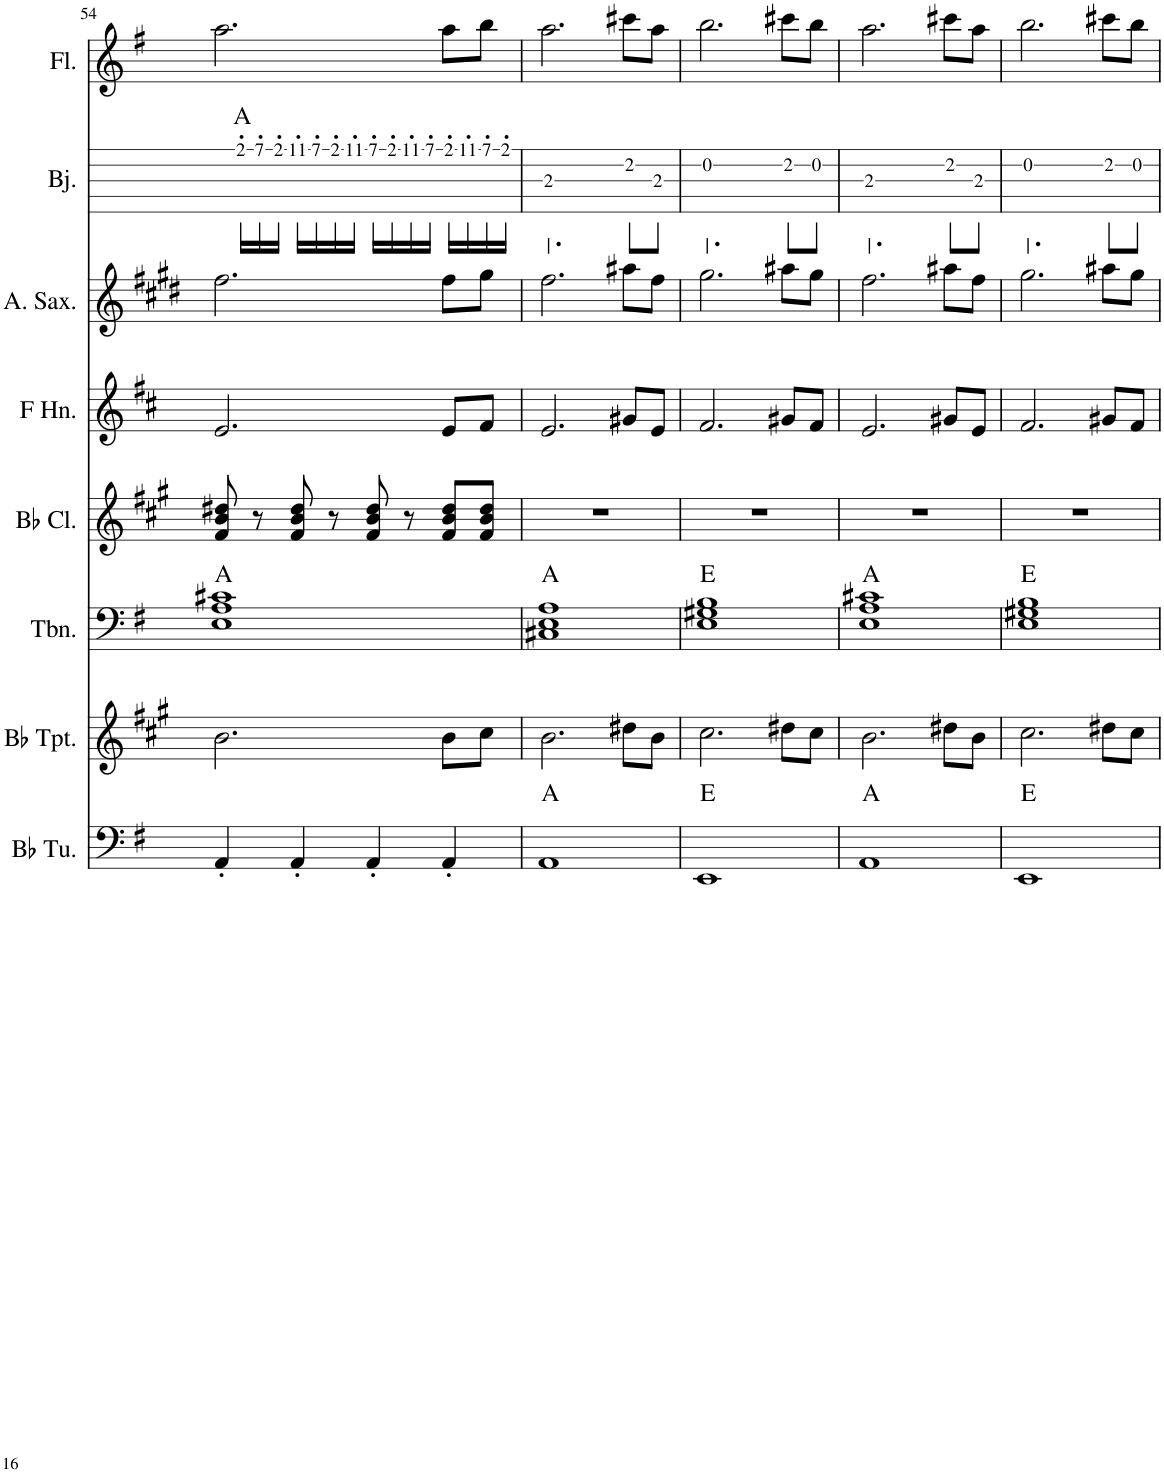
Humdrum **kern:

**kern	**harte	**kern	**kern	**harte	**kern	**kern	**kern	**kern	**harte	**kern
*part8	*part8	*part7	*part6	*part6	*part5	*part4	*part3	*part2	*part2	*part1
*staff8	*	*staff7	*staff6	*	*staff5	*staff4	*staff3	*staff2	*	*staff1
*I"Bb Tuba	*	*I"Bb Trumpet	*I"Trombone	*	*I"Bb Clarinet	*I"Horn in F	*I"Alto Saxophone	*I"Banjo	*	*I"Flute
*I'Bb Tu.	*	*I'Bb Tpt.	*I'Tbn.	*	*I'Bb Cl.	*	*I'A. Sax.	*I'Bj.	*	*I'Fl.
!!LO:PB:g=z
*clefF4	*	*clefG2	*clefF4	*	*clefG2	*clefG2	*clefG2	*	*	*clefG2
*	*	*Trd1c2	*	*	*Trd1c2	*Trd4c7	*Trd5c9	*Trd7c12	*	*
*k[f#]	*	*k[f#c#g#]	*k[f#]	*	*k[f#c#g#]	*k[f#c#]	*k[f#c#g#d#]	*k[f#]	*	*k[f#]
*M4/4	*	*M4/4	*M4/4	*	*M4/4	*M4/4	*M4/4	*M4/4	*	*M4/4
=54	=54	=54	=54	=54	=54	=54	=54	=54	=54	=54
4AA'/	.	2.b\	1E 1A 1c#X	A:maj	8f#/ 8b/ 8dd#X/	2.e/	2.ff#\	16r	.	2.aa\
.	.	.	.	.	.	.	.	16e'\LL	A:maj	.
.	.	.	.	.	8r	.	.	16a'\	.	.
.	.	.	.	.	.	.	.	16e'\JJ	.	.
4AA'/	.	.	.	.	8f#/ 8b/ 8dd#/	.	.	16cc#'\LL	.	.
.	.	.	.	.	.	.	.	16a'\	.	.
.	.	.	.	.	8r	.	.	16e'\	.	.
.	.	.	.	.	.	.	.	16cc#'\JJ	.	.
4AA'/	.	.	.	.	8f#/ 8b/ 8dd#/	.	.	16a'\LL	.	.
.	.	.	.	.	.	.	.	16e'\	.	.
.	.	.	.	.	8r	.	.	16cc#'\	.	.
.	.	.	.	.	.	.	.	16a'\JJ	.	.
4AA'/	.	8b\L	.	.	8f#/ 8b/ 8dd#/L	8e/L	8ff#\L	16e'\LL	.	8aa\L
.	.	.	.	.	.	.	.	16cc#'\	.	.
.	.	8cc#\J	.	.	8f#/ 8b/ 8dd#/J	8f#/J	8gg#\J	16a'\	.	8bb\J
.	.	.	.	.	.	.	.	16e'\JJ	.	.
=55	=55	=55	=55	=55	=55	=55	=55	=55	=55	=55
1AA	A:maj	2.b\	1C#X 1E 1A	A:maj	1r	2.e/	2.ff#\	2.A\	.	2.aa\
.	.	8dd#X\L	.	.	.	8g#X/L	8aa#X\L	8c#\L	.	8ccc#X\L
.	.	8b\J	.	.	.	8e/J	8ff#\J	8A\J	.	8aa\J
=56	=56	=56	=56	=56	=56	=56	=56	=56	=56	=56
1EE	E:maj	2.cc#\	1E 1G#X 1B	E:maj	1r	2.f#/	2.gg#\	2.B\	.	2.bb\
.	.	8dd#X\L	.	.	.	8g#X/L	8aa#X\L	8c#\L	.	8ccc#X\L
.	.	8cc#\J	.	.	.	8f#/J	8gg#\J	8B\J	.	8bb\J
=57	=57	=57	=57	=57	=57	=57	=57	=57	=57	=57
1AA	A:maj	2.b\	1E 1A 1c#X	A:maj	1r	2.e/	2.ff#\	2.A\	.	2.aa\
.	.	8dd#X\L	.	.	.	8g#X/L	8aa#X\L	8c#\L	.	8ccc#X\L
.	.	8b\J	.	.	.	8e/J	8ff#\J	8A\J	.	8aa\J
=58	=58	=58	=58	=58	=58	=58	=58	=58	=58	=58
1EE	E:maj	2.cc#\	1E 1G#X 1B	E:maj	1r	2.f#/	2.gg#\	2.B\	.	2.bb\
.	.	8dd#X\L	.	.	.	8g#X/L	8aa#X\L	8c#\L	.	8ccc#X\L
.	.	8cc#\J	.	.	.	8f#/J	8gg#\J	8B\J	.	8bb\J
=	=	=	=	=	=	=	=	=	=	=
*-	*-	*-	*-	*-	*-	*-	*-	*-	*-	*-
